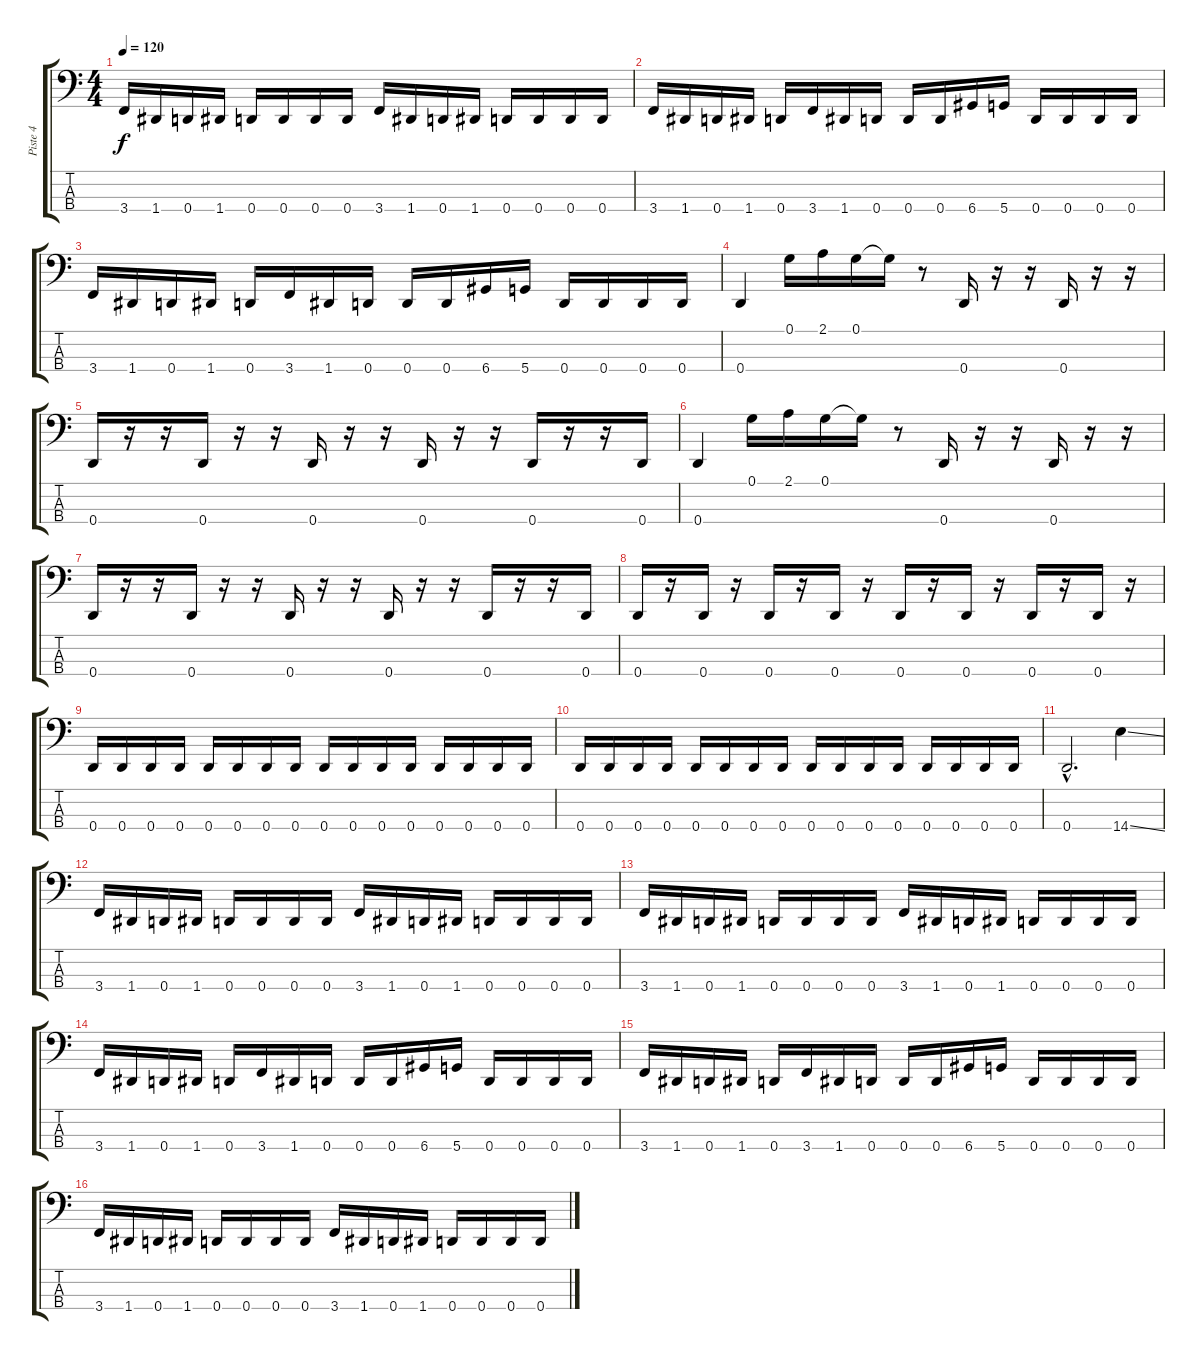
\track ("Piste 4" "Piste 4") {instrument slapbass1}
\staff {score tabs}
\tuning (G2 D2 A1 D1) {hide}
\ts (4 4)
\tempo 120
\clef f4
\ks c
3.4.16{dy f} 1.4.16 0.4.16 1.4.16 0.4.16 0.4.16 0.4.16 0.4.16 3.4.16 1.4.16 0.4.16 1.4.16 0.4.16 0.4.16 0.4.16 0.4.16 |
3.4.16 1.4.16 0.4.16 1.4.16 0.4.16 3.4.16 1.4.16 0.4.16 0.4.16 0.4.16 6.4.16 5.4.16 0.4.16 0.4.16 0.4.16 0.4.16 |
3.4.16 1.4.16 0.4.16 1.4.16 0.4.16 3.4.16 1.4.16 0.4.16 0.4.16 0.4.16 6.4.16 5.4.16 0.4.16 0.4.16 0.4.16 0.4.16 |
0.4.4 0.1.16 2.1.16 0.1.16 0.1{t}.16 r.8 0.4.16 r.16 r.16 0.4.16 r.16 r.16 |
0.4.16 r.16 r.16 0.4.16 r.16 r.16 0.4.16 r.16 r.16 0.4.16 r.16 r.16 0.4.16 r.16 r.16 0.4.16 |
0.4.4 0.1.16 2.1.16 0.1.16 0.1{t}.16 r.8 0.4.16 r.16 r.16 0.4.16 r.16 r.16 |
0.4.16 r.16 r.16 0.4.16 r.16 r.16 0.4.16 r.16 r.16 0.4.16 r.16 r.16 0.4.16 r.16 r.16 0.4.16 |
0.4.16 r.16 0.4.16 r.16 0.4.16 r.16 0.4.16 r.16 0.4.16 r.16 0.4.16 r.16 0.4.16 r.16 0.4.16 r.16 |
0.4.16 0.4.16 0.4.16 0.4.16 0.4.16 0.4.16 0.4.16 0.4.16 0.4.16 0.4.16 0.4.16 0.4.16 0.4.16 0.4.16 0.4.16 0.4.16 |
0.4.16 0.4.16 0.4.16 0.4.16 0.4.16 0.4.16 0.4.16 0.4.16 0.4.16 0.4.16 0.4.16 0.4.16 0.4.16 0.4.16 0.4.16 0.4.16 |
0.4{hac}.2{d} 14.4{ss}.4 |
3.4.16 1.4.16 0.4.16 1.4.16 0.4.16 0.4.16 0.4.16 0.4.16 3.4.16 1.4.16 0.4.16 1.4.16 0.4.16 0.4.16 0.4.16 0.4.16 |
3.4.16 1.4.16 0.4.16 1.4.16 0.4.16 0.4.16 0.4.16 0.4.16 3.4.16 1.4.16 0.4.16 1.4.16 0.4.16 0.4.16 0.4.16 0.4.16 |
3.4.16 1.4.16 0.4.16 1.4.16 0.4.16 3.4.16 1.4.16 0.4.16 0.4.16 0.4.16 6.4.16 5.4.16 0.4.16 0.4.16 0.4.16 0.4.16 |
3.4.16 1.4.16 0.4.16 1.4.16 0.4.16 3.4.16 1.4.16 0.4.16 0.4.16 0.4.16 6.4.16 5.4.16 0.4.16 0.4.16 0.4.16 0.4.16 |
3.4.16 1.4.16 0.4.16 1.4.16 0.4.16 0.4.16 0.4.16 0.4.16 3.4.16 1.4.16 0.4.16 1.4.16 0.4.16 0.4.16 0.4.16 0.4.16
